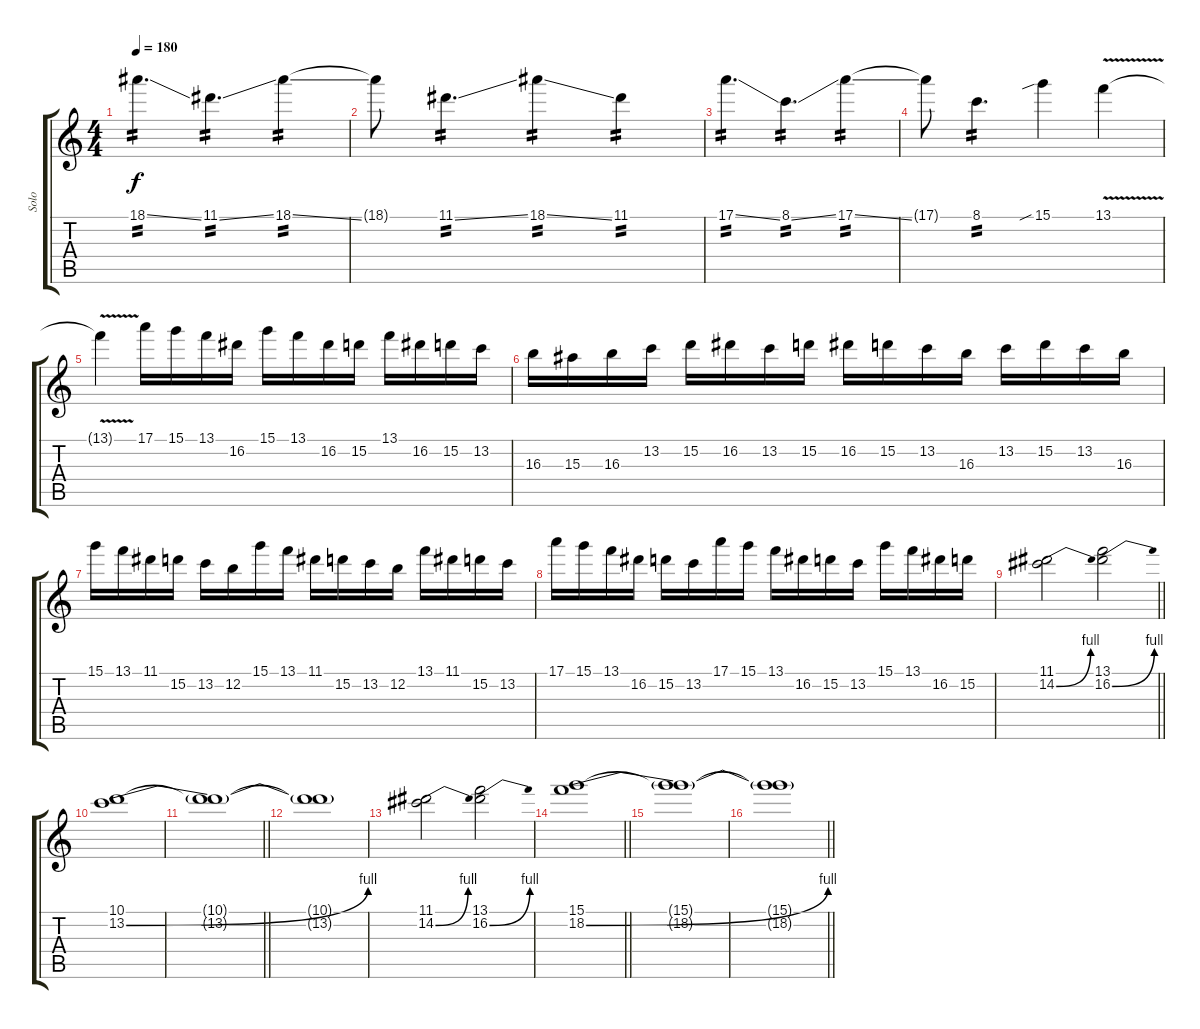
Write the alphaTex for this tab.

\track ("Solo" "Solo") {instrument overdrivenguitar}
\staff {score tabs}
\tuning (E4 B3 G3 D3 A2 D2) {hide}
\ts (4 4)
\tempo 180
\clef g2
\ks c
18.1{ss}.4{d tp 2 dy f} 11.1{ss}.4{d tp 2} 18.1{ss}.4{tp 2} |
18.1{t}.8 11.1{ss}.4{d tp 2} 18.1{ss}.4{tp 2} 11.1.4{tp 2} |
17.1{ss}.4{d tp 2} 8.1{ss}.4{d tp 2} 17.1{ss}.4{tp 2} |
17.1{t}.8 8.1.4{d tp 2} 15.1{sib}.4 13.1{v}.4 |
13.1{v t}.4 17.1.16 15.1.16 13.1.16 16.2.16 15.1.16 13.1.16 16.2.16 15.2.16 13.1.16 16.2.16 15.2.16 13.2.16 |
16.3.16 15.3.16 16.3.16 13.2.16 15.2.16 16.2.16 13.2.16 15.2.16 16.2.16 15.2.16 13.2.16 16.3.16 13.2.16 15.2.16 13.2.16 16.3.16 |
15.1.16 13.1.16 11.1.16 15.2.16 13.2.16 12.2.16 15.1.16 13.1.16 11.1.16 15.2.16 13.2.16 12.2.16 13.1.16 11.1.16 15.2.16 13.2.16 |
17.1.16 15.1.16 13.1.16 16.2.16 15.2.16 13.2.16 17.1.16 15.1.16 13.1.16 16.2.16 15.2.16 13.2.16 15.1.16 13.1.16 16.2.16 15.2.16 |
\barLineRight lightlight
(11.1 14.2{be (bend 0 0 60 4)}).2 (13.1 16.2{be (bend 0 0 60 4)}).2 |
(10.1 13.2{be (bend 0 0 60 4)}).1 |
\barLineRight lightlight
(10.1{t} 13.2{t}).1 |
(10.1{t} 13.2{t}).1 |
(11.1 14.2{be (bend 0 0 60 4)}).2 (13.1 16.2{be (bend 0 0 60 4)}).2 |
\barLineRight lightlight
(15.1 18.2{be (bend 0 0 60 4)}).1 |
(15.1{t} 18.2{t}).1 |
\barLineRight lightlight
(15.1{t} 18.2{t}).1
